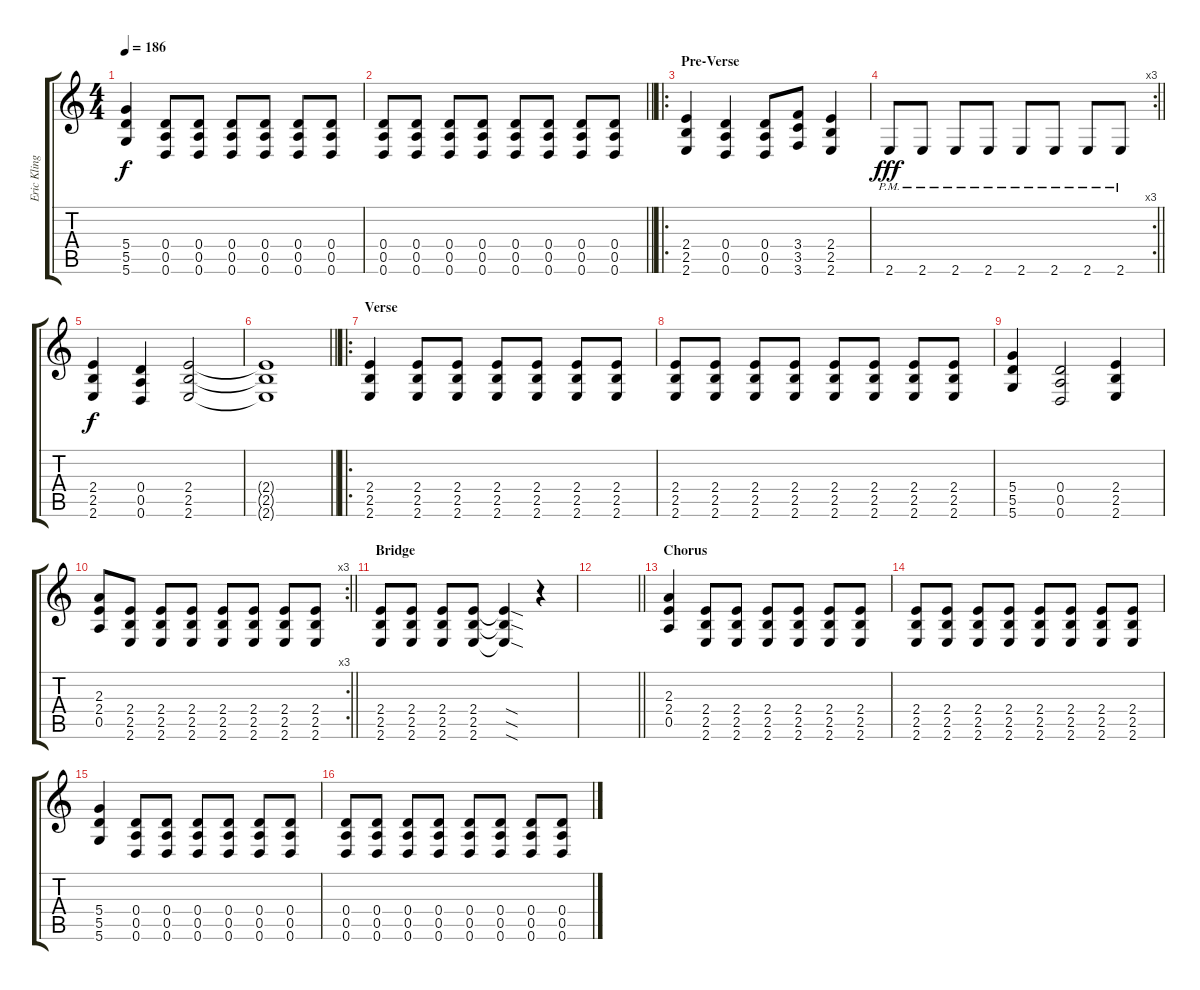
\track ("Eric Klinger" "Eric Kling") {instrument distortionguitar}
\staff {score tabs}
\tuning (E4 B3 G3 D3 A2 D2) {hide}
\ts (4 4)
\tempo 186
\clef g2
\ks c
(5.4 5.5 5.6).4{dy f} (0.4 0.5 0.6).8 (0.4 0.5 0.6).8 (0.4 0.5 0.6).8 (0.4 0.5 0.6).8 (0.4 0.5 0.6).8 (0.4 0.5 0.6).8 |
\barLineRight lightlight
(0.4 0.5 0.6).8 (0.4 0.5 0.6).8 (0.4 0.5 0.6).8 (0.4 0.5 0.6).8 (0.4 0.5 0.6).8 (0.4 0.5 0.6).8 (0.4 0.5 0.6).8 (0.4 0.5 0.6).8 |
\ro
\section ("" "Pre-Verse")
(2.4 2.5 2.6).4 (0.4 0.5 0.6).4 (0.4 0.5 0.6).8 (3.4 3.5 3.6).8 (2.4 2.5 2.6).4 |
\rc 3
\barLineRight lightlight
2.6{pm}.8{dy fff} 2.6{pm}.8 2.6{pm}.8 2.6{pm}.8 2.6{pm}.8 2.6{pm}.8 2.6{pm}.8 2.6{pm}.8 |
(2.4 2.5 2.6).4{dy f} (0.4 0.5 0.6).4 (2.4 2.5 2.6).2 |
\barLineRight lightlight
(2.4{t} 2.5{t} 2.6{t}).1 |
\ro
\section ("" "Verse")
(2.4 2.5 2.6).4 (2.4 2.5 2.6).8 (2.4 2.5 2.6).8 (2.4 2.5 2.6).8 (2.4 2.5 2.6).8 (2.4 2.5 2.6).8 (2.4 2.5 2.6).8 |
(2.4 2.5 2.6).8 (2.4 2.5 2.6).8 (2.4 2.5 2.6).8 (2.4 2.5 2.6).8 (2.4 2.5 2.6).8 (2.4 2.5 2.6).8 (2.4 2.5 2.6).8 (2.4 2.5 2.6).8 |
(5.4 5.5 5.6).4 (0.4 0.5 0.6).2 (2.4 2.5 2.6).4 |
\rc 3
\barLineRight lightlight
(2.3 2.4 0.5).8 (2.4 2.5 2.6).8 (2.4 2.5 2.6).8 (2.4 2.5 2.6).8 (2.4 2.5 2.6).8 (2.4 2.5 2.6).8 (2.4 2.5 2.6).8 (2.4 2.5 2.6).8 |
\section ("" "Bridge")
(2.4 2.5 2.6).8 (2.4 2.5 2.6).8 (2.4 2.5 2.6).8 (2.4 2.5 2.6).8 (2.4{sod t} 2.5{sod t} 2.6{sod t}).4 r.4 |
\barLineRight lightlight
|
\section ("" "Chorus")
(2.3 2.4 0.5).4 (2.4 2.5 2.6).8 (2.4 2.5 2.6).8 (2.4 2.5 2.6).8 (2.4 2.5 2.6).8 (2.4 2.5 2.6).8 (2.4 2.5 2.6).8 |
(2.4 2.5 2.6).8 (2.4 2.5 2.6).8 (2.4 2.5 2.6).8 (2.4 2.5 2.6).8 (2.4 2.5 2.6).8 (2.4 2.5 2.6).8 (2.4 2.5 2.6).8 (2.4 2.5 2.6).8 |
(5.4 5.5 5.6).4 (0.4 0.5 0.6).8 (0.4 0.5 0.6).8 (0.4 0.5 0.6).8 (0.4 0.5 0.6).8 (0.4 0.5 0.6).8 (0.4 0.5 0.6).8 |
(0.4 0.5 0.6).8 (0.4 0.5 0.6).8 (0.4 0.5 0.6).8 (0.4 0.5 0.6).8 (0.4 0.5 0.6).8 (0.4 0.5 0.6).8 (0.4 0.5 0.6).8 (0.4 0.5 0.6).8
